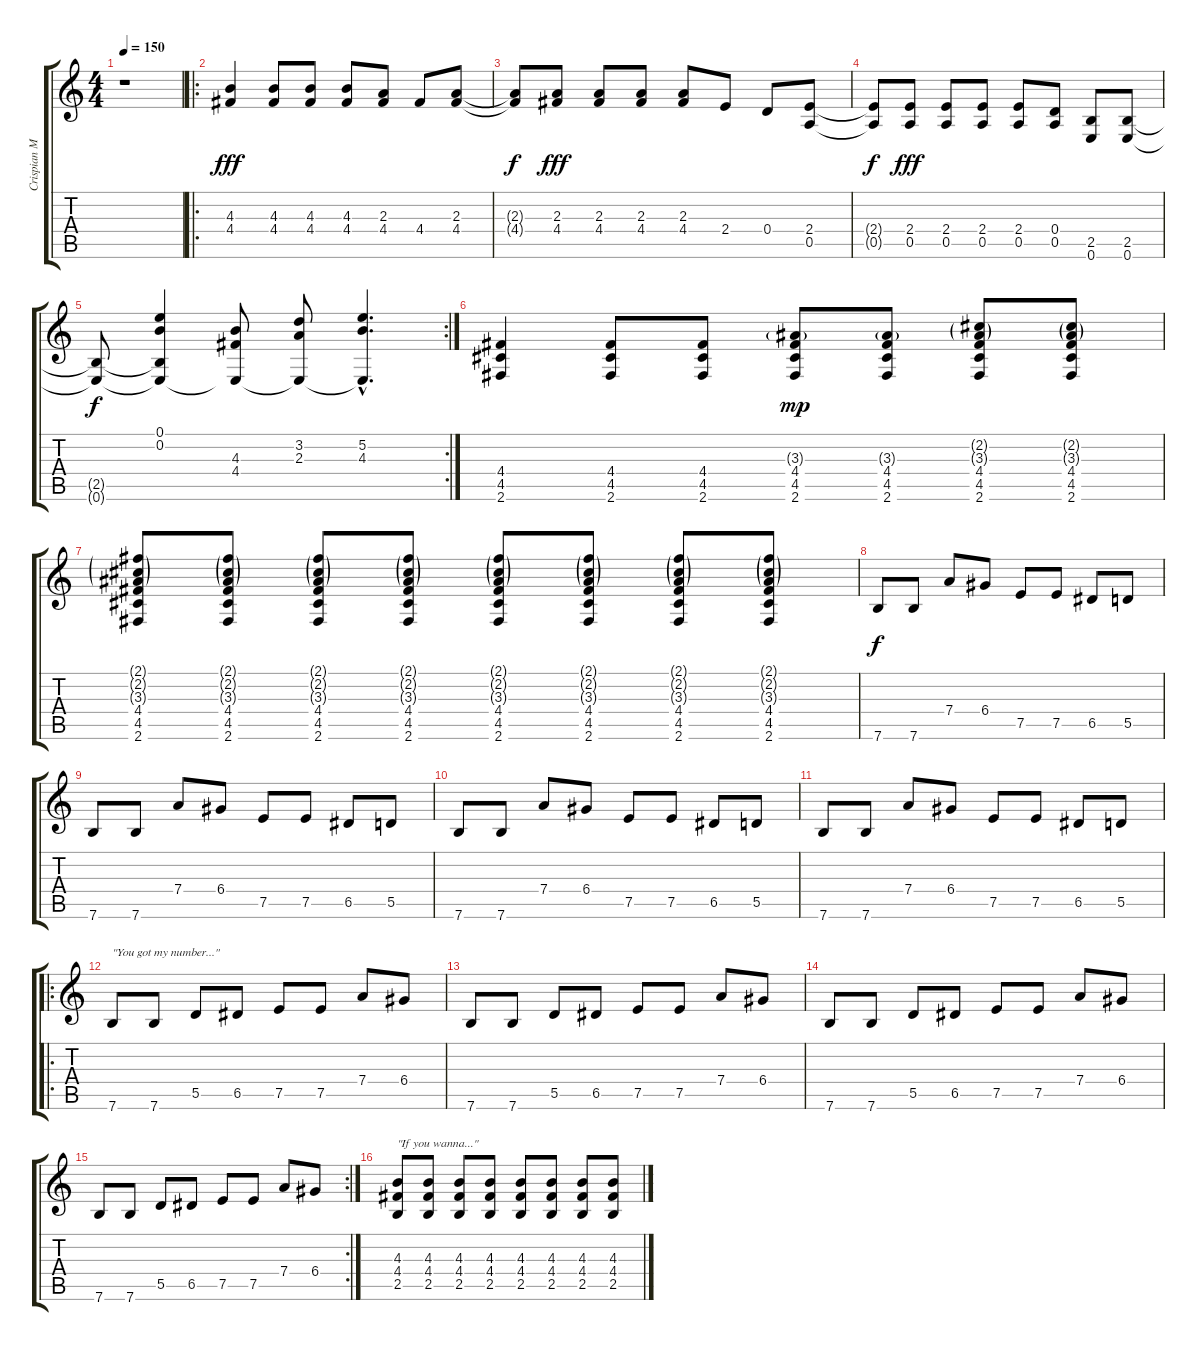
\track ("Crispian Mills (guitar)" "Crispian M") {instrument overdrivenguitar}
\staff {score tabs}
\tuning (E4 B3 G3 D3 A2 E2) {hide}
\ts (4 4)
\tempo 150
\clef g2
\ks c
r.1{dy fff instrument overdrivenguitar} |
\ro
(4.3 4.4).4 (4.3 4.4).8 (4.3 4.4).8 (4.3 4.4).8 (2.3 4.4).8 4.4.8 (2.3 4.4).8 |
(2.3{t} 4.4{t}).8{dy f} (2.3 4.4).8{dy fff} (2.3 4.4).8 (2.3 4.4).8 (2.3 4.4).8 2.4.8 0.4.8 (2.4 0.5).8 |
(2.4{t} 0.5{t}).8{dy f} (2.4 0.5).8{dy fff} (2.4 0.5).8 (2.4 0.5).8 (2.4 0.5).8 (0.4 0.5).8 (2.5 0.6).8 (2.5 0.6).8 |
\rc 2
(2.5{t} 0.6{t}).8{dy f} (0.1 0.2 2.5{t} 0.6{t}).4 (4.3 4.4 0.6{t}).8 (3.2 2.3 0.6{t}).8 (5.2{hac} 4.3{hac} 0.6{hac t}).4{d} |
(4.4 4.5 2.6).4 (4.4 4.5 2.6).8 (4.4 4.5 2.6).8 (3.3{g} 4.4 4.5 2.6).8{dy mp} (3.3{g} 4.4 4.5 2.6).8 (2.2{g} 3.3{g} 4.4 4.5 2.6).8 (2.2{g} 3.3{g} 4.4 4.5 2.6).8 |
(2.1{g} 2.2{g} 3.3{g} 4.4 4.5 2.6).8 (2.1{g} 2.2{g} 3.3{g} 4.4 4.5 2.6).8 (2.1{g} 2.2{g} 3.3{g} 4.4 4.5 2.6).8 (2.1{g} 2.2{g} 3.3{g} 4.4 4.5 2.6).8 (2.1{g} 2.2{g} 3.3{g} 4.4 4.5 2.6).8 (2.1{g} 2.2{g} 3.3{g} 4.4 4.5 2.6).8 (2.1{g} 2.2{g} 3.3{g} 4.4 4.5 2.6).8 (2.1{g} 2.2{g} 3.3{g} 4.4 4.5 2.6).8 |
7.6.8{dy f} 7.6.8 7.4.8 6.4.8 7.5.8 7.5.8 6.5.8 5.5.8 |
7.6.8 7.6.8 7.4.8 6.4.8 7.5.8 7.5.8 6.5.8 5.5.8 |
7.6.8 7.6.8 7.4.8 6.4.8 7.5.8 7.5.8 6.5.8 5.5.8 |
7.6.8 7.6.8 7.4.8 6.4.8 7.5.8 7.5.8 6.5.8 5.5.8 |
\ro
7.6.8{txt "\"You got my number...\""} 7.6.8 5.5.8 6.5.8 7.5.8 7.5.8 7.4.8 6.4.8 |
7.6.8 7.6.8 5.5.8 6.5.8 7.5.8 7.5.8 7.4.8 6.4.8 |
7.6.8 7.6.8 5.5.8 6.5.8 7.5.8 7.5.8 7.4.8 6.4.8 |
\rc 2
7.6.8 7.6.8 5.5.8 6.5.8 7.5.8 7.5.8 7.4.8 6.4.8 |
(4.3 4.4 2.5).8{txt "\"If you wanna...\""} (4.3 4.4 2.5).8 (4.3 4.4 2.5).8 (4.3 4.4 2.5).8 (4.3 4.4 2.5).8 (4.3 4.4 2.5).8 (4.3 4.4 2.5).8 (4.3 4.4 2.5).8
